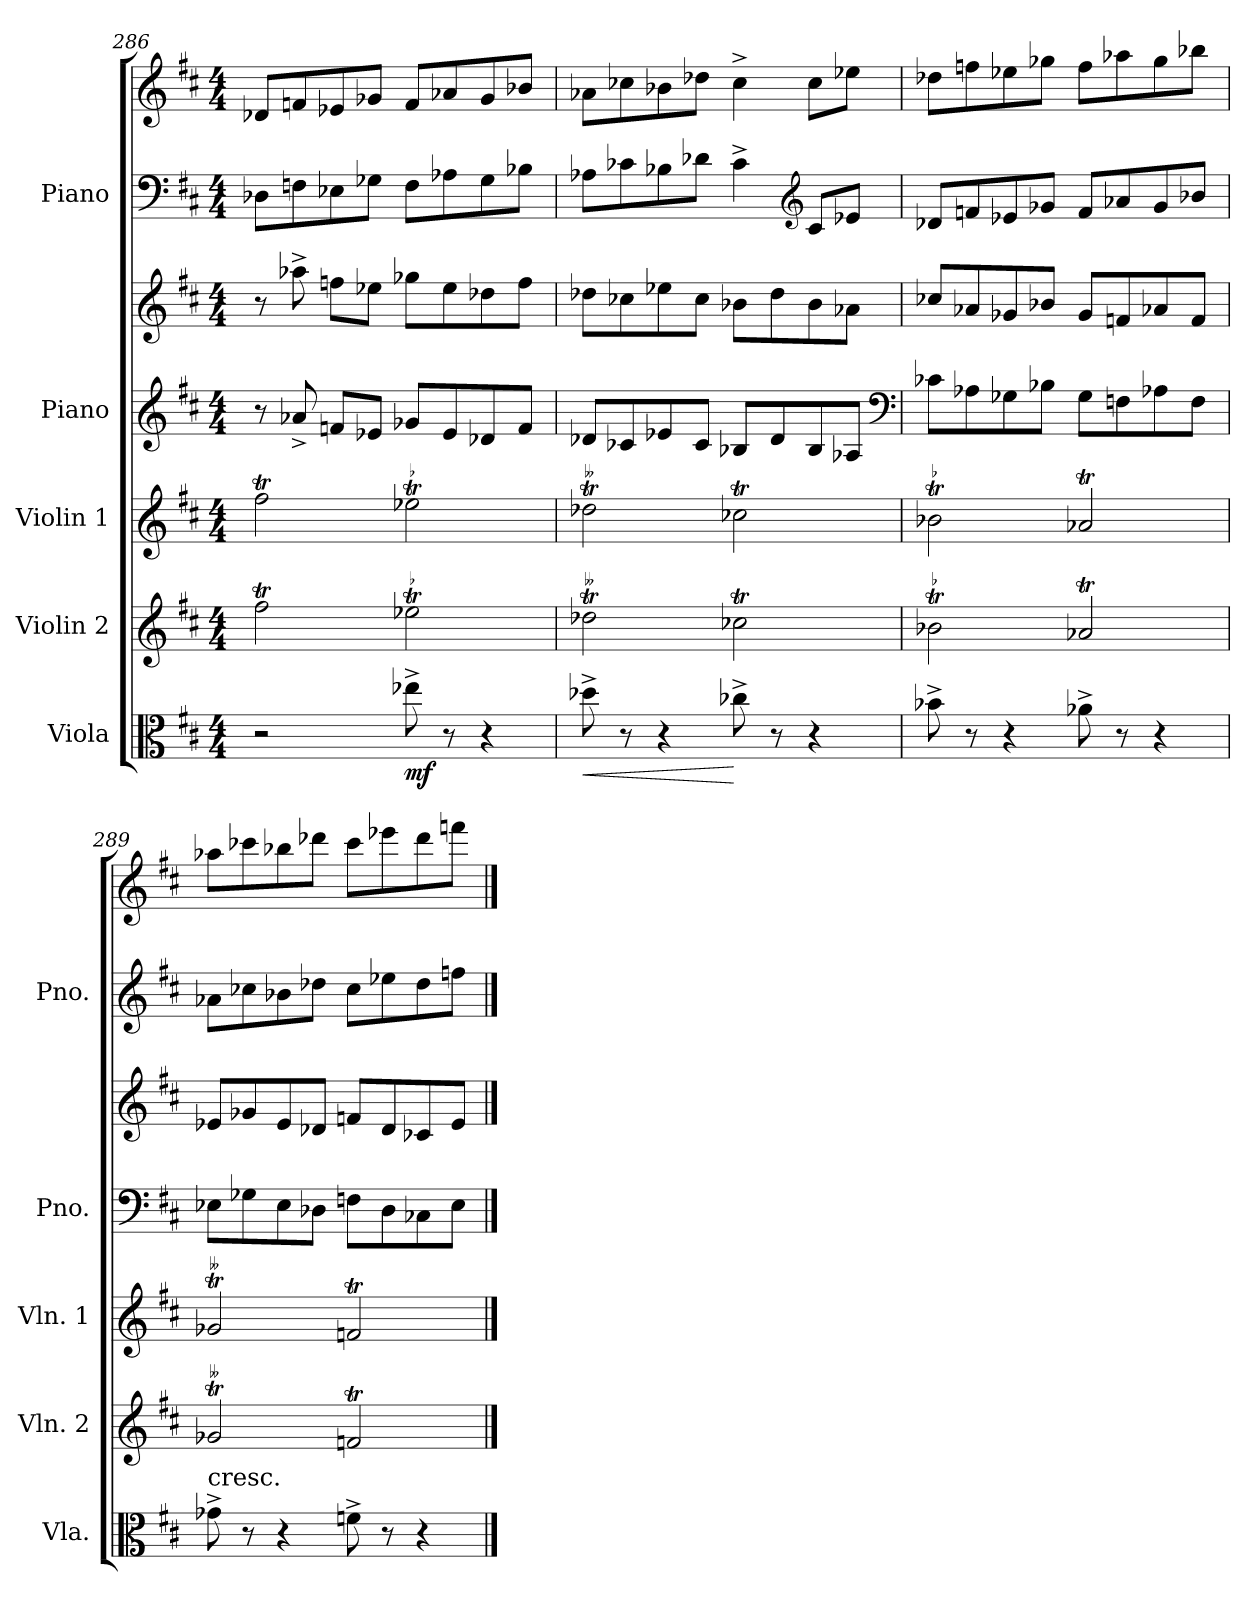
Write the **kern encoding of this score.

**kern	**dynam	**kern	**kern	**kern	**kern	**kern	**kern
*part5	*part5	*part4	*part3	*part2	*part2	*part1	*part1
*staff7	*staff7	*staff6	*staff5	*staff4	*staff3	*staff2	*staff1
*I"Viola	*	*I"Violin 2	*I"Violin 1	*I"Piano	*	*I"Piano	*
*I'Vla.	*	*I'Vln. 2	*I'Vln. 1	*I'Pno.	*	*I'Pno.	*
*clefC3	*	*clefG2	*clefG2	*clefG2	*clefG2	*clefF4	*clefG2
*k[f#c#]	*	*k[f#c#]	*k[f#c#]	*k[f#c#]	*k[f#c#]	*k[f#c#]	*k[f#c#]
*D:	*	*D:	*D:	*D:	*D:	*D:	*D:
*M4/4	*	*M4/4	*M4/4	*M4/4	*M4/4	*M4/4	*M4/4
*MM252	*	*MM252	*MM252	*MM252	*MM252	*MM252	*MM252
=286	=286	=286	=286	=286	=286	=286	=286
2r	.	2ff#t	2ff#t	8r	8r	8D-XL	8d-XL
.	.	.	.	8a-X^	8aa-X^	8Fn	8fn
.	.	.	.	8fnL	8ffnL	8E-X	8e-X
.	.	.	.	8e-XJ	8ee-XJ	8G-XJ	8g-XJ
!	!	!LO:TR:acc=-	!LO:TR:acc=-	!	!	!	!
8ee-X^	mf	2ee-Xt	2ee-Xt	8g-XL	8gg-XL	8FL	8fL
8r	.	.	.	8e-	8ee-	8A-X	8a-X
4r	.	.	.	8d-X	8dd-X	8G-	8g-
.	.	.	.	8fJ	8ffJ	8B-XJ	8b-XJ
=287	=287	=287	=287	=287	=287	=287	=287
!	!LO:HP:b	!LO:TR:acc=--	!LO:TR:acc=--	!	!	!	!
8dd-X^	<	2dd-Xt	2dd-Xt	8d-XL	8dd-XL	8A-XL	8a-XL
8r	.	.	.	8c-X	8cc-X	8c-X	8cc-X
4r	.	.	.	8e-X	8ee-X	8B-X	8b-X
.	.	.	.	8c-J	8cc-J	8d-XJ	8dd-XJ
8cc-X^	[	2cc-XT	2cc-XT	8B-XL	8b-XL	4c-^	4cc-^
8r	.	.	.	8d-	8dd-	.	.
*	*	*	*	*	*	*clefG2	*
4r	.	.	.	8B-	8b-	8c-L	8cc-L
.	.	.	.	8A-XJ	8a-XJ	8e-XJ	8ee-XJ
*	*	*	*	*clefF4	*	*	*
=288	=288	=288	=288	=288	=288	=288	=288
!	!	!LO:TR:acc=-	!LO:TR:acc=-	!	!	!	!
8b-X^	.	2b-Xt	2b-Xt	8c-XL	8cc-XL	8d-XL	8dd-XL
8r	.	.	.	8A-X	8a-X	8fn	8ffn
4r	.	.	.	8G-X	8g-X	8e-X	8ee-X
.	.	.	.	8B-XJ	8b-XJ	8g-XJ	8gg-XJ
8a-X^	.	2a-XT	2a-XT	8G-L	8g-L	8fL	8ffL
8r	.	.	.	8Fn	8fn	8a-X	8aa-X
4r	.	.	.	8A-X	8a-X	8g-	8gg-
.	.	.	.	8FJ	8fJ	8b-XJ	8bb-XJ
=289	=289	=289	=289	=289	=289	=289	=289
!LO:TX:t=cresc.	!	!	!	!	!	!	!
!	!	!LO:TR:acc=--	!LO:TR:acc=--	!	!	!	!
8g-X^	.	2g-Xt	2g-Xt	8E-XL	8e-XL	8a-XL	8aa-XL
8r	.	.	.	8G-X	8g-X	8cc-X	8ccc-X
4r	.	.	.	8E-	8e-	8b-X	8bb-X
.	.	.	.	8D-XJ	8d-XJ	8dd-XJ	8ddd-XJ
8fn^	.	2fnt	2fnt	8FnL	8fnL	8cc-L	8ccc-L
8r	.	.	.	8D-	8d-	8ee-X	8eee-X
4r	.	.	.	8C-X	8c-X	8dd-	8ddd-
.	.	.	.	8E-J	8e-J	8ffnJ	8fffnJ
==	==	==	==	==	==	==	==
*-	*-	*-	*-	*-	*-	*-	*-
